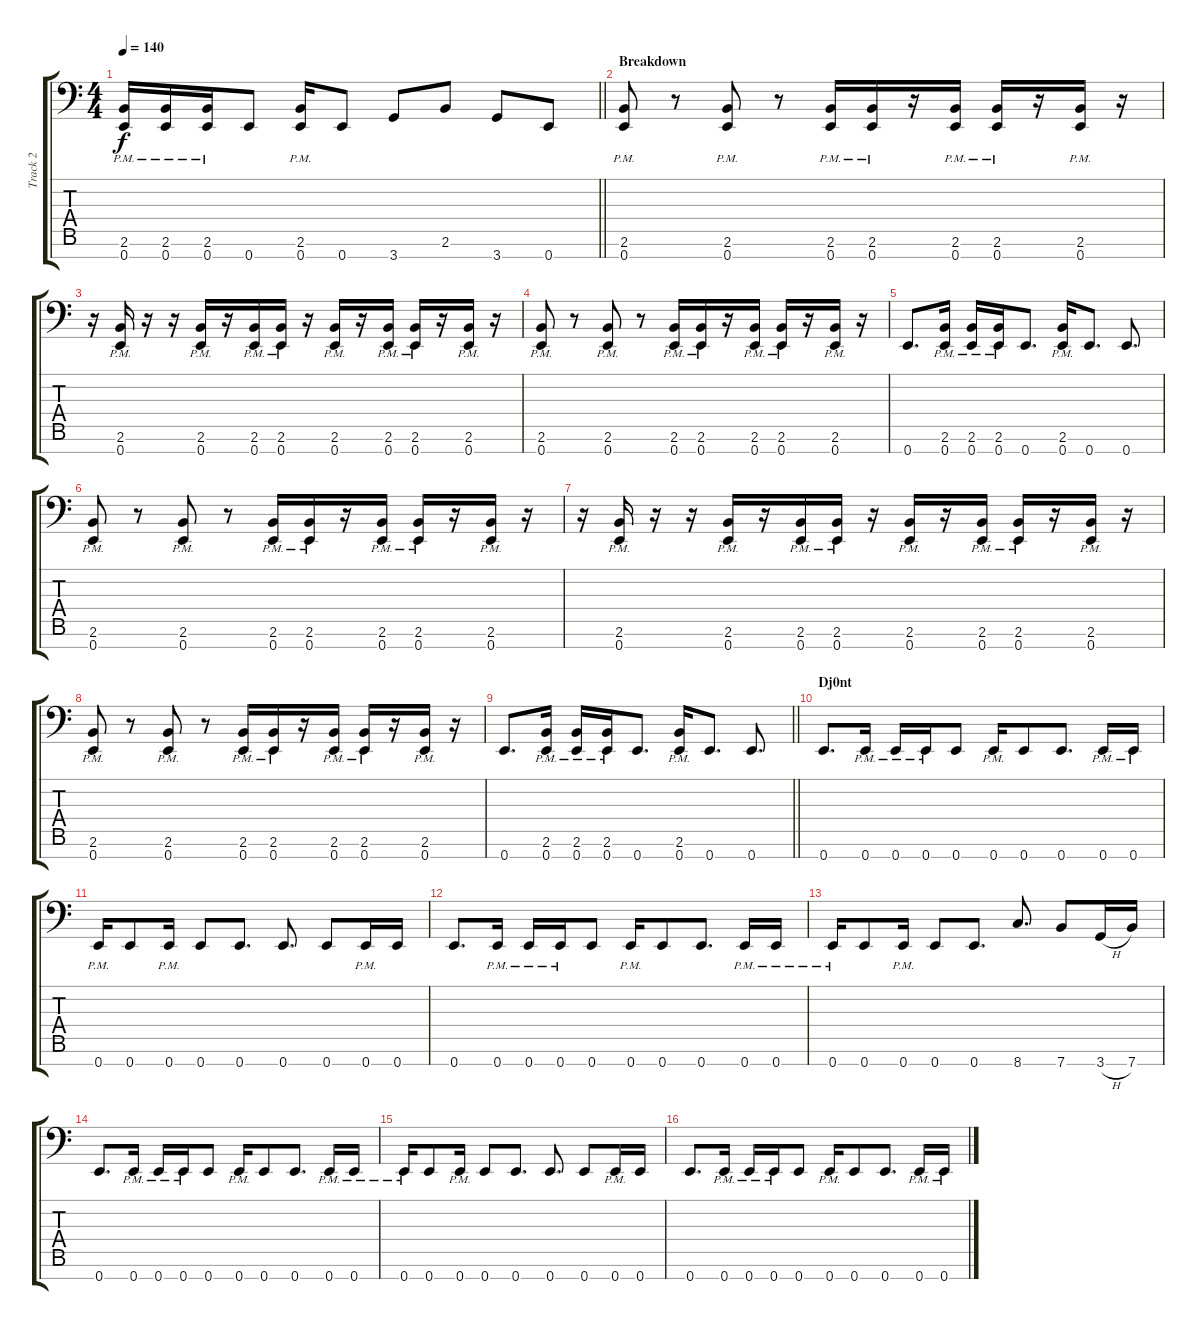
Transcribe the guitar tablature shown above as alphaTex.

\track ("Track 2" "Track 2") {instrument overdrivenguitar}
\staff {score tabs}
\tuning (B3 G3 D3 A2 E2 A1 E1) {hide}
\ts (4 4)
\tempo 140
\clef f4
\barLineRight lightlight
\ks c
(2.6{pm} 0.7{pm}).16{dy f} (2.6{pm} 0.7{pm}).16 (2.6{pm} 0.7{pm}).16 0.7.8 (2.6{pm} 0.7{pm}).16 0.7.8 3.7.8 2.6.8 3.7.8 0.7.8 |
\section ("" "Breakdown")
(2.6{pm} 0.7{pm}).8 r.8 (2.6{pm} 0.7{pm}).8 r.8 (2.6{pm} 0.7{pm}).16 (2.6{pm} 0.7{pm}).16 r.16 (2.6{pm} 0.7{pm}).16 (2.6{pm} 0.7{pm}).16 r.16 (2.6{pm} 0.7{pm}).16 r.16 |
r.16 (2.6{pm} 0.7{pm}).16 r.16 r.16 (2.6{pm} 0.7{pm}).16 r.16 (2.6{pm} 0.7{pm}).16 (2.6{pm} 0.7{pm}).16 r.16 (2.6{pm} 0.7{pm}).16 r.16 (2.6{pm} 0.7{pm}).16 (2.6{pm} 0.7{pm}).16 r.16 (2.6{pm} 0.7{pm}).16 r.16 |
(2.6{pm} 0.7{pm}).8 r.8 (2.6{pm} 0.7{pm}).8 r.8 (2.6{pm} 0.7{pm}).16 (2.6{pm} 0.7{pm}).16 r.16 (2.6{pm} 0.7{pm}).16 (2.6{pm} 0.7{pm}).16 r.16 (2.6{pm} 0.7{pm}).16 r.16 |
0.7.8{d} (2.6{pm} 0.7{pm}).16 (2.6{pm} 0.7{pm}).16 (2.6{pm} 0.7{pm}).16 0.7.8{d} (2.6{pm} 0.7{pm}).16 0.7.8{d} 0.7.8{d} |
(2.6{pm} 0.7{pm}).8 r.8 (2.6{pm} 0.7{pm}).8 r.8 (2.6{pm} 0.7{pm}).16 (2.6{pm} 0.7{pm}).16 r.16 (2.6{pm} 0.7{pm}).16 (2.6{pm} 0.7{pm}).16 r.16 (2.6{pm} 0.7{pm}).16 r.16 |
r.16 (2.6{pm} 0.7{pm}).16 r.16 r.16 (2.6{pm} 0.7{pm}).16 r.16 (2.6{pm} 0.7{pm}).16 (2.6{pm} 0.7{pm}).16 r.16 (2.6{pm} 0.7{pm}).16 r.16 (2.6{pm} 0.7{pm}).16 (2.6{pm} 0.7{pm}).16 r.16 (2.6{pm} 0.7{pm}).16 r.16 |
(2.6{pm} 0.7{pm}).8 r.8 (2.6{pm} 0.7{pm}).8 r.8 (2.6{pm} 0.7{pm}).16 (2.6{pm} 0.7{pm}).16 r.16 (2.6{pm} 0.7{pm}).16 (2.6{pm} 0.7{pm}).16 r.16 (2.6{pm} 0.7{pm}).16 r.16 |
\barLineRight lightlight
0.7.8{d} (2.6{pm} 0.7{pm}).16 (2.6{pm} 0.7{pm}).16 (2.6{pm} 0.7{pm}).16 0.7.8{d} (2.6{pm} 0.7{pm}).16 0.7.8{d} 0.7.8{d} |
\section ("" "Dj0nt")
0.7.8{d} 0.7{pm}.16 0.7{pm}.16 0.7{pm}.16 0.7.8 0.7{pm}.16 0.7.8 0.7.8{d} 0.7{pm}.16 0.7{pm}.16 |
0.7{pm}.16 0.7.8 0.7{pm}.16 0.7.8 0.7.8{d} 0.7.8{d} 0.7.8 0.7{pm}.16 0.7.16 |
0.7.8{d} 0.7{pm}.16 0.7{pm}.16 0.7{pm}.16 0.7.8 0.7{pm}.16 0.7.8 0.7.8{d} 0.7{pm}.16 0.7{pm}.16 |
0.7{pm}.16 0.7.8 0.7{pm}.16 0.7.8 0.7.8{d} 8.7.8{d} 7.7.8 3.7{h}.16 7.7.16 |
0.7.8{d} 0.7{pm}.16 0.7{pm}.16 0.7{pm}.16 0.7.8 0.7{pm}.16 0.7.8 0.7.8{d} 0.7{pm}.16 0.7{pm}.16 |
0.7{pm}.16 0.7.8 0.7{pm}.16 0.7.8 0.7.8{d} 0.7.8{d} 0.7.8 0.7{pm}.16 0.7.16 |
0.7.8{d} 0.7{pm}.16 0.7{pm}.16 0.7{pm}.16 0.7.8 0.7{pm}.16 0.7.8 0.7.8{d} 0.7{pm}.16 0.7{pm}.16
